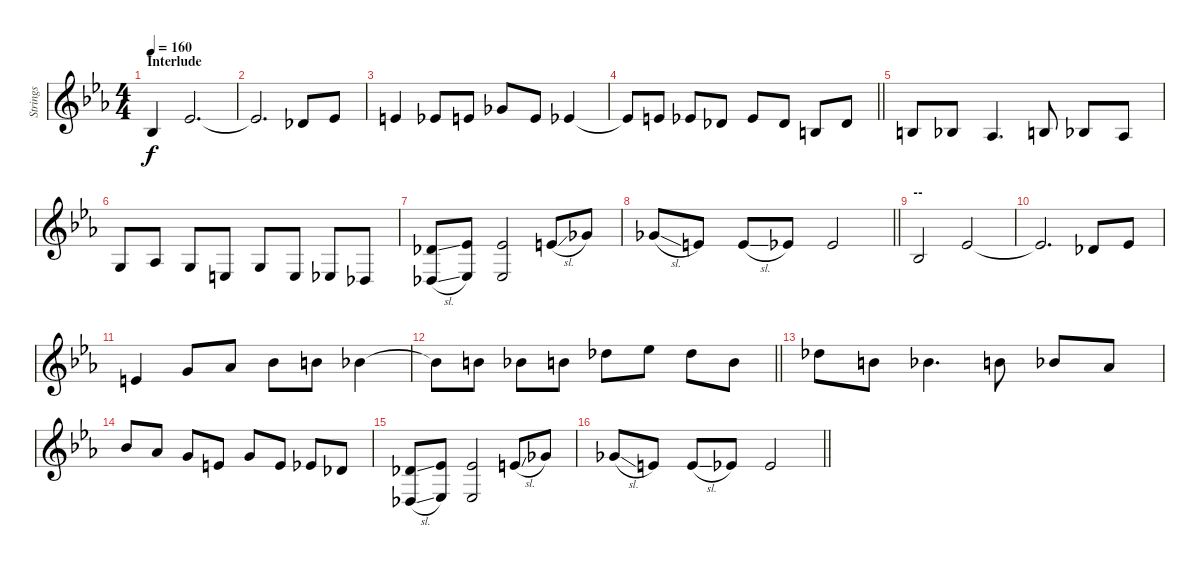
\track ("Strings" "Strings") {instrument stringensemble1}
\staff {score}
\tuning (E4 B3 G3 D3 A2 E2) {hide}
\ts (4 4)
\section ("" "Interlude")
\tempo 160
\clef g2
\ks eb
8.4.4{dy f} 8.3.2{d} |
8.3{t}.2{d} 6.3.8 8.3.8 |
9.3.4 8.3.8 9.3.8 7.2.8 9.3.8 8.3.4 |
\barLineRight lightlight
8.3{t}.8 9.3.8 8.3.8 6.3.8 8.3.8 6.3.8 9.4.8 6.3.8 |
\section ("" "")
9.4.8 8.4.8 6.4.4{d} 9.4.8 8.4.8 6.4.8 |
10.5.8 6.4.8 10.5.8 7.5.8 10.5.8 7.5.8 6.5.8 9.6.8 |
(6.3{sl} 4.5{sl}).8 (8.3 6.5).8 (8.3 6.5).2 9.3{sl}.8 11.3.8 |
\barLineRight lightlight
11.3{sl}.8 9.3.8 9.3{sl}.8 8.3.8 8.3.2 |
\section ("" "--")
8.4.2 8.3.2 |
8.3{t}.2{d} 6.3.8 8.3.8 |
9.3.4 8.2.8 9.2.8 11.2.8 7.1.8 11.2.4 |
\barLineRight lightlight
11.2{t}.8 7.1.8 11.2.8 7.1.8 9.1.8 11.1.8 9.1.8 7.1.8 |
\section ("" "")
9.1.8 7.1.8 11.2.4{d} 7.1.8 11.2.8 9.2.8 |
11.2.8 9.2.8 8.2.8 9.3.8 8.2.8 9.3.8 8.3.8 6.3.8 |
(6.3{sl} 4.5{sl}).8 (8.3 6.5).8 (8.3 6.5).2 9.3{sl}.8 11.3.8 |
\barLineRight lightlight
11.3{sl}.8 9.3.8 9.3{sl}.8 8.3.8 8.3.2
